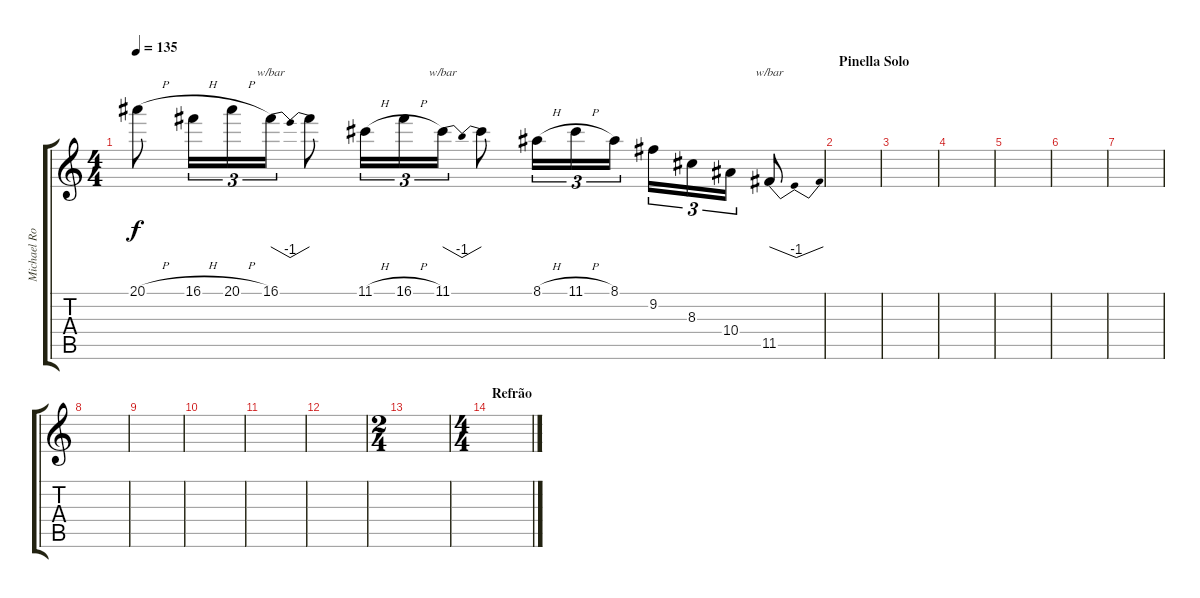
\track ("Michael Romeo Solos" "Michael Ro") {instrument distortionguitar}
\staff {score tabs}
\tuning (D4 A3 F3 C3 G2 D2) {hide}
\ts (4 4)
\tempo 135
\clef g2
\ks c
20.1{h}.8{dy f} 16.1{h}.16{tu (3 2)} 20.1{h}.16{tu (3 2)} 16.1.16{tu (3 2) tbe (dip default 0 0 30 -4 60 0)} 16.1{t}.8 11.1{h}.16{tu (3 2)} 16.1{h}.16{tu (3 2)} 11.1.16{tu (3 2) tbe (dip default 0 0 30 -4 60 0)} 11.1{t}.8 8.1{h}.16{tu (3 2)} 11.1{h}.16{tu (3 2)} 8.1.16{tu (3 2)} 9.2.16{tu (3 2)} 8.3.16{tu (3 2)} 10.4.16{tu (3 2)} 11.5.8{tbe (dip default 0 0 30 -4 60 0)} |
\section ("" "Pinella Solo")
|
|
|
|
|
|
|
|
|
|
|
\ts (2 4)
|
\ts (4 4)
\section ("" "Refrão")
